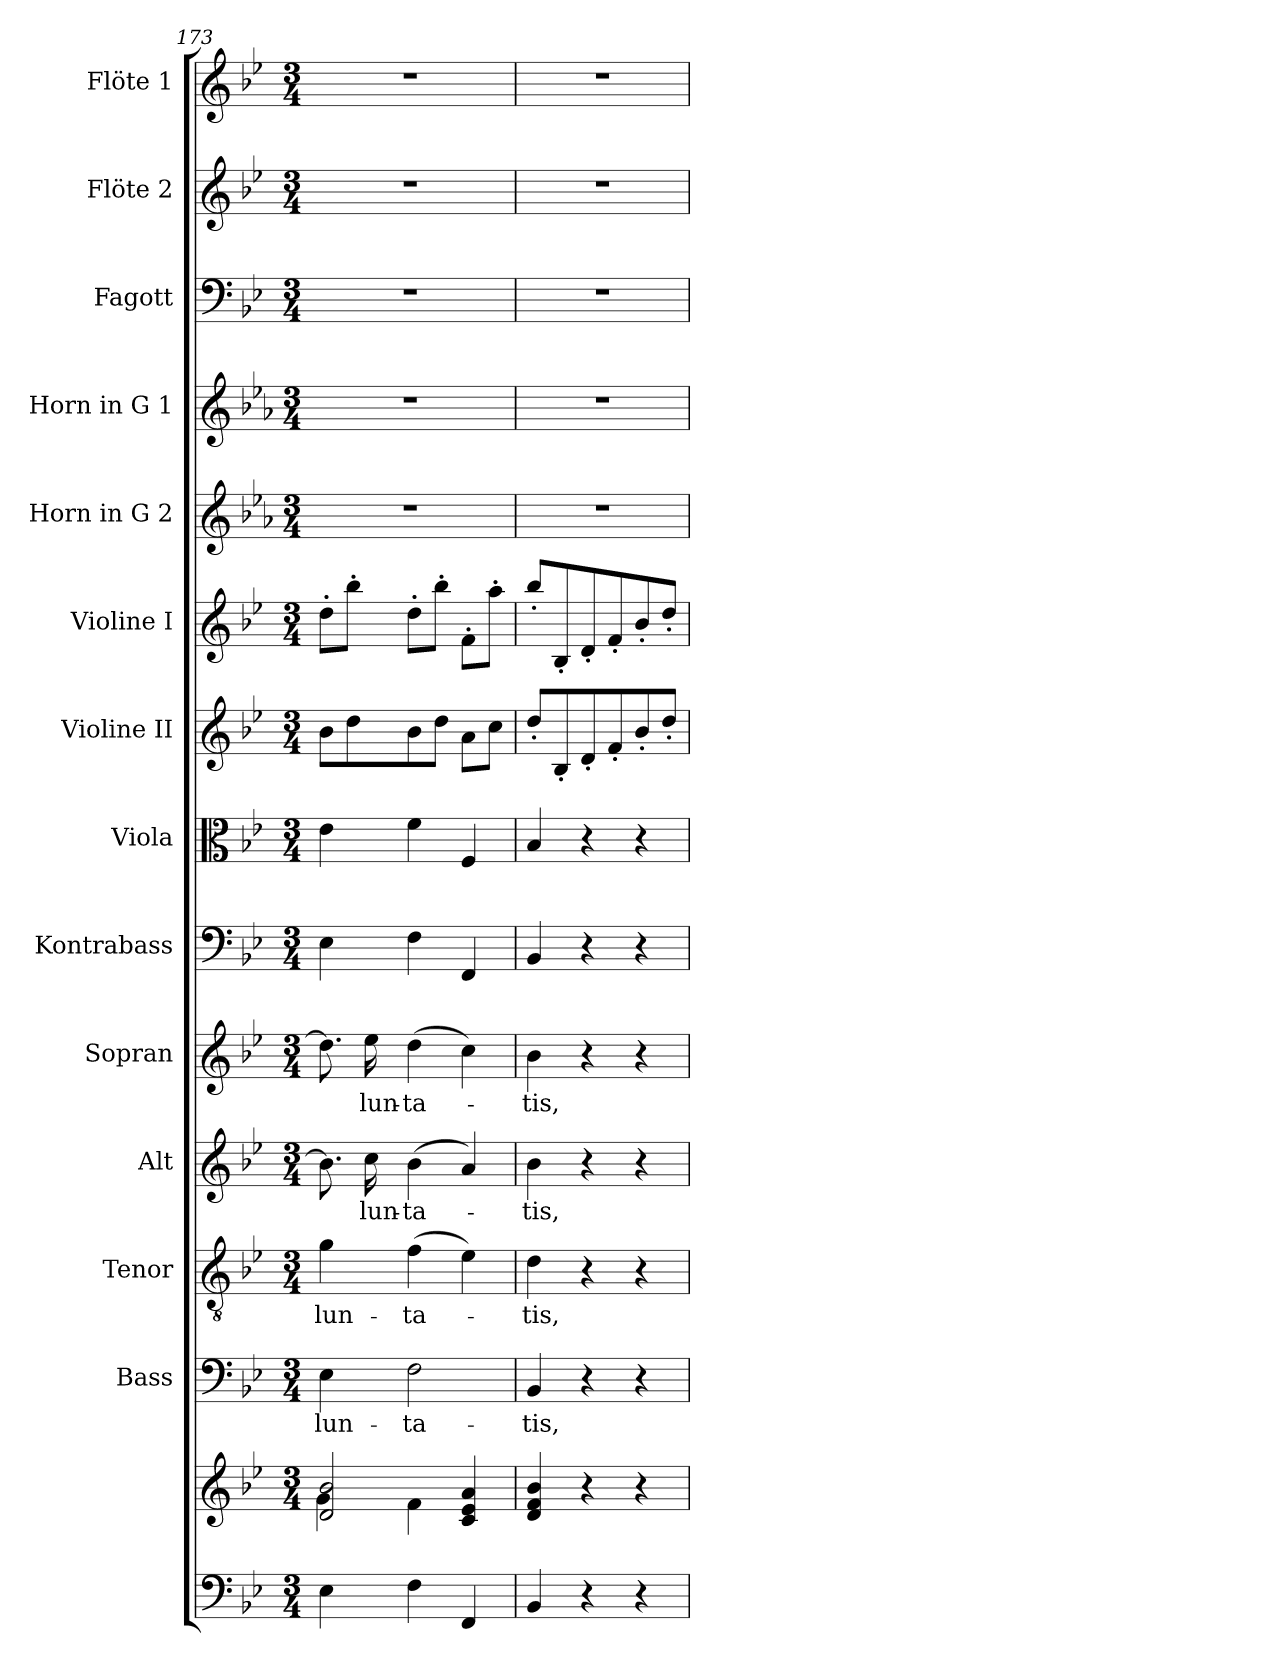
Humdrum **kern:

**kern	**kern	**kern	**text	**kern	**text	**kern	**text	**kern	**text	**kern	**kern	**kern	**kern	**kern	**kern	**kern	**kern	**kern
*part14	*part14	*part13	*part13	*part12	*part12	*part11	*part11	*part10	*part10	*part9	*part8	*part7	*part6	*part5	*part4	*part3	*part2	*part1
*staff15	*staff14	*staff13	*staff13	*staff12	*staff12	*staff11	*staff11	*staff10	*staff10	*staff9	*staff8	*staff7	*staff6	*staff5	*staff4	*staff3	*staff2	*staff1
*	*	*I"Bass	*	*I"Tenor	*	*I"Alt	*	*I"Sopran	*	*I"Kontrabass	*I"Viola	*I"Violine II	*I"Violine I	*I"Horn in G 2	*I"Horn in G 1	*I"Fagott	*I"Flöte 2	*I"Flöte 1
*	*	*I'B.	*	*I'T.	*	*I'A.	*	*I'S.	*	*I'Kb.	*I'Vla.	*I'Vl. II	*I'Vl. I	*	*	*I'Fg.	*I'Fl. 2	*I'Fl. 1
!!LO:PB:g=z
*clefF4	*clefG2	*clefF4	*	*clefGv2	*	*clefG2	*	*clefG2	*	*clefF4	*clefC3	*clefG2	*clefG2	*clefG2	*clefG2	*clefF4	*clefG2	*clefG2
*	*	*	*	*	*	*	*	*	*	*ITrd7c12	*	*	*	*ITrd3c5	*ITrd3c5	*	*	*
*k[b-e-]	*k[b-e-]	*k[b-e-]	*	*k[b-e-]	*	*k[b-e-]	*	*k[b-e-]	*	*k[b-e-]	*k[b-e-]	*k[b-e-]	*k[b-e-]	*k[b-e-]	*k[b-e-]	*k[b-e-]	*k[b-e-]	*k[b-e-]
*B-:	*B-:	*B-:	*	*B-:	*	*B-:	*	*B-:	*	*B-:	*B-:	*B-:	*B-:	*B-:	*B-:	*B-:	*B-:	*B-:
*M3/4	*M3/4	*M3/4	*	*M3/4	*	*M3/4	*	*M3/4	*	*M3/4	*M3/4	*M3/4	*M3/4	*M3/4	*M3/4	*M3/4	*M3/4	*M3/4
=173	=173	=173	=173	=173	=173	=173	=173	=173	=173	=173	=173	=173	=173	=173	=173	=173	=173	=173
*	*^	*	*	*	*	*	*	*	*	*	*	*	*	*	*	*	*	*
!	!	!	!	!LO:LY:b	!	!LO:LY:b	!	!	!	!	!	!	!	!	!	!	!	!	!
4E-\	2d/ 2b-/	4g\	4E-\	-lun-	4g\	-lun-	8.b-\]	.	8.dd\]	.	4EE-\	4e-\	8b-\L	8dd'>\L	2.r	2.r	2.r	2.r	2.r
.	.	.	.	.	.	.	.	.	.	.	.	.	8dd\	8bb-'>\J	.	.	.	.	.
!	!	!	!	!	!	!	!	!LO:LY:b	!	!LO:LY:b	!	!	!	!	!	!	!	!	!
.	.	.	.	.	.	.	16cc\	-lun-	16ee-\	-lun-	.	.	.	.	.	.	.	.	.
!	!	!	!	!LO:LY:b	!	!LO:LY:b	!	!LO:LY:b	!	!LO:LY:b	!	!	!	!	!	!	!	!	!
4F\	.	4f\	2F\	-ta-	(>4f\	-ta-	(>4b-\	-ta-	(>4dd\	-ta-	4FF\	4f\	8b-\	8dd'>\L	.	.	.	.	.
.	.	.	.	.	.	.	.	.	.	.	.	.	8dd\J	8bb-'>\J	.	.	.	.	.
4FF/	4c/ 4e-/ 4a/	4ryy	.	.	4e-\)	.	4a/)	.	4cc\)	.	4FFF/	4F/	8a\L	8f'>\L	.	.	.	.	.
.	.	.	.	.	.	.	.	.	.	.	.	.	8cc\J	8aa'>\J	.	.	.	.	.
*	*v	*v	*	*	*	*	*	*	*	*	*	*	*	*	*	*	*	*	*
=174	=174	=174	=174	=174	=174	=174	=174	=174	=174	=174	=174	=174	=174	=174	=174	=174	=174	=174
!	!	!	!LO:LY:b	!	!LO:LY:b	!	!LO:LY:b	!	!LO:LY:b	!	!	!	!	!	!	!	!	!
4BB-/	4d/ 4f/ 4b-/	4BB-/	-tis,	4d\	-tis,	4b-\	-tis,	4b-\	-tis,	4BBB-/	4B-/	8dd'</L	8bb-'</L	2.r	2.r	2.r	2.r	2.r
.	.	.	.	.	.	.	.	.	.	.	.	8B-'</	8B-'</	.	.	.	.	.
4r	4r	4r	.	4r	.	4r	.	4r	.	4r	4r	8d'</	8d'</	.	.	.	.	.
.	.	.	.	.	.	.	.	.	.	.	.	8f'</	8f'</	.	.	.	.	.
4r	4r	4r	.	4r	.	4r	.	4r	.	4r	4r	8b-'</	8b-'</	.	.	.	.	.
.	.	.	.	.	.	.	.	.	.	.	.	8dd'</J	8dd'</J	.	.	.	.	.
=	=	=	=	=	=	=	=	=	=	=	=	=	=	=	=	=	=	=
*-	*-	*-	*-	*-	*-	*-	*-	*-	*-	*-	*-	*-	*-	*-	*-	*-	*-	*-
